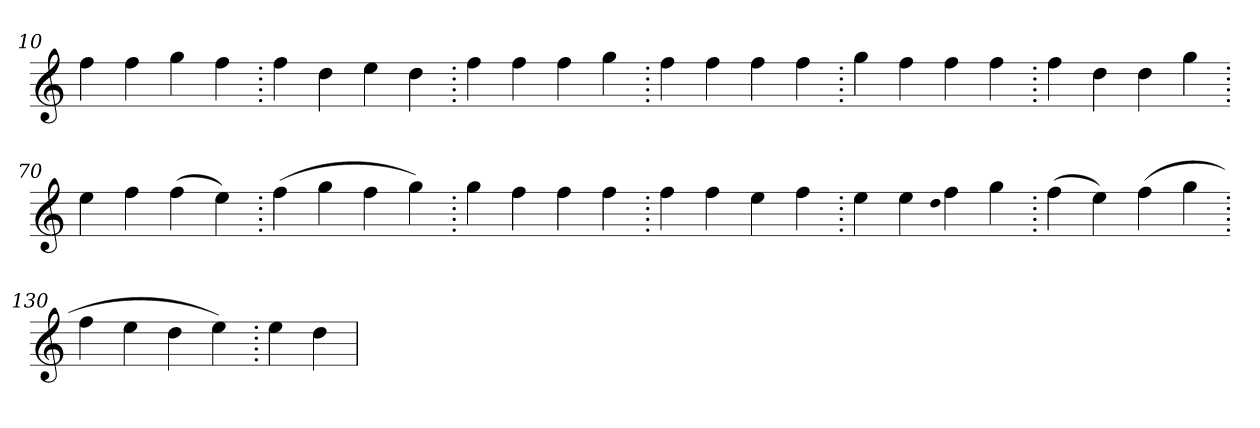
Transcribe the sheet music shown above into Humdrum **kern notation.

**kern
*part1
*staff1
*clefG2
=10.
4ff
4ff
4gg
4ff
=20.
4ff
4dd
4ee
4dd
=30.
4ff
4ff
4ff
4gg
=40.
4ff
4ff
4ff
4ff
=50.
4gg
4ff
4ff
4ff
=60.
4ff
4dd
4dd
4gg
=70.
4ee
4ff
(>4ff
4ee)
=80.
(>4ff
4gg
4ff
4gg)
=90.
4gg
4ff
4ff
4ff
=100.
4ff
4ff
4ee
4ff
=110.
4ee
4ee
qqdd
4ff
4gg
=120.
(>4ff
4ee)
(>4ff
4gg
=130.
4ff
4ee
4dd
4ee)
=140.
4ee
4dd
=
*-
